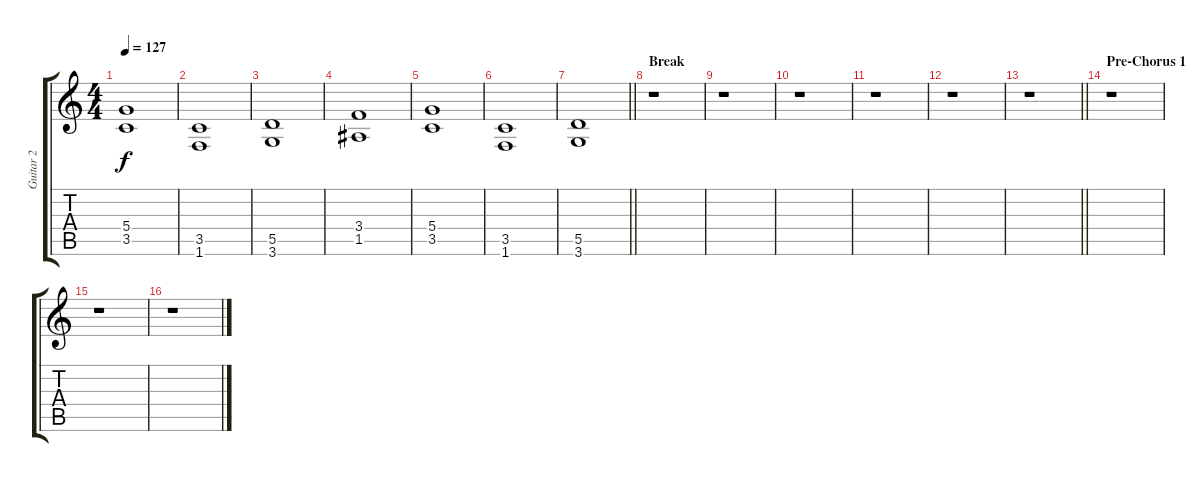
\track ("Guitar 2" "Guitar 2") {instrument distortionguitar}
\staff {score tabs}
\tuning (E4 B3 G3 D3 A2 E2) {hide}
\ts (4 4)
\tempo 127
\clef g2
\ks c
(5.4 3.5).1{dy f} |
(3.5 1.6).1 |
(5.5 3.6).1 |
(3.4 1.5).1 |
(5.4 3.5).1 |
(3.5 1.6).1 |
\barLineRight lightlight
(5.5 3.6).1 |
\section ("" "Break")
r.1 |
r.1 |
r.1 |
r.1 |
r.1 |
\barLineRight lightlight
r.1 |
\section ("" "Pre-Chorus 1")
r.1 |
r.1 |
r.1
